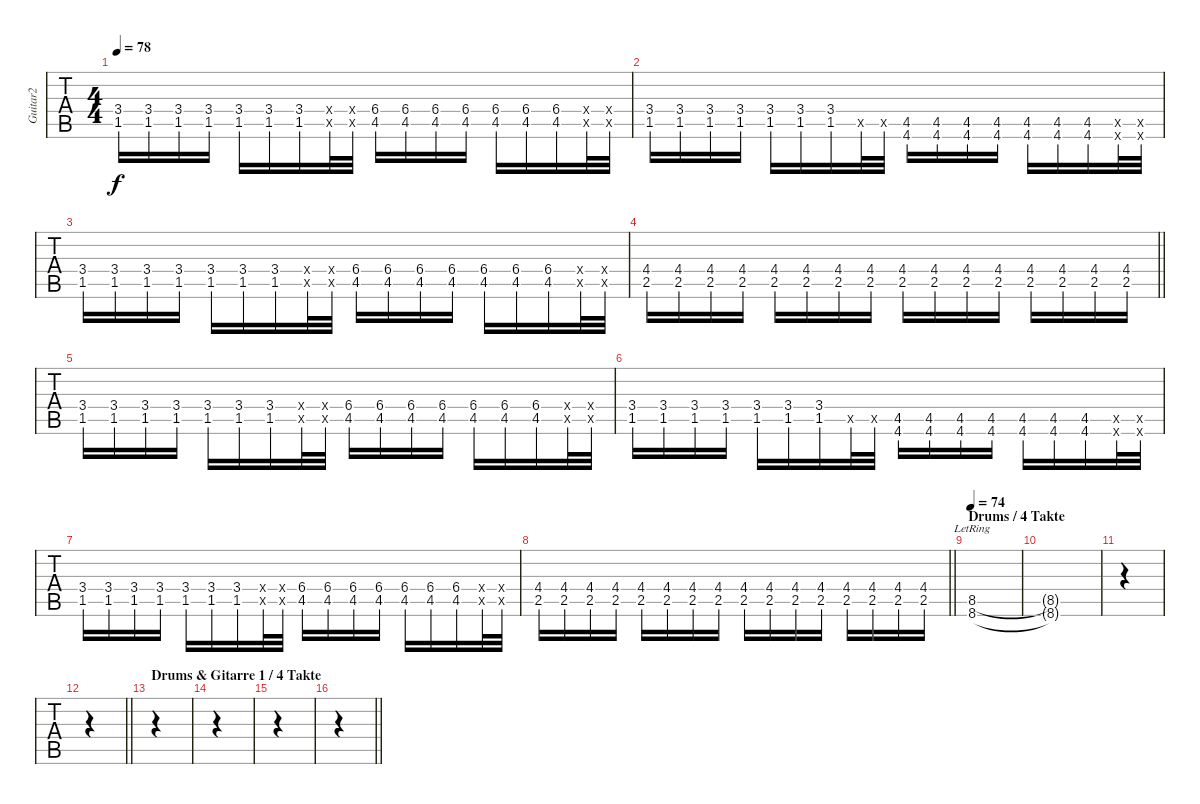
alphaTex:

\track ("Guitar2" "Guitar2") {instrument distortionguitar}
\staff {tabs}
\tuning (E4 B3 G3 D3 A2 D2) {hide}
\ts (4 4)
\tempo 78
\clef g2
\ks c
(3.4 1.5).16{dy f} (3.4 1.5).16 (3.4 1.5).16 (3.4 1.5).16 (3.4 1.5).16 (3.4 1.5).16 (3.4 1.5).16 (0.4{x} 1.5{x}).32 (6.4{x} 4.5{x}).32 (6.4 4.5).16 (6.4 4.5).16 (6.4 4.5).16 (6.4 4.5).16 (6.4 4.5).16 (6.4 4.5).16 (6.4 4.5).16 (0.4{x} 0.5{x}).32 (0.4{x} 0.5{x}).32 |
(3.4 1.5).16 (3.4 1.5).16 (3.4 1.5).16 (3.4 1.5).16 (3.4 1.5).16 (3.4 1.5).16 (3.4 1.5).16 1.5{x}.32 0.5{x}.32 (4.5 4.6).16 (4.5 4.6).16 (4.5 4.6).16 (4.5 4.6).16 (4.5 4.6).16 (4.5 4.6).16 (4.5 4.6).16 (4.5{x} 4.6{x}).32 (0.5{x} 0.6{x}).32 |
(3.4 1.5).16 (3.4 1.5).16 (3.4 1.5).16 (3.4 1.5).16 (3.4 1.5).16 (3.4 1.5).16 (3.4 1.5).16 (0.4{x} 0.5{x}).32 (0.4{x} 0.5{x}).32 (6.4 4.5).16 (6.4 4.5).16 (6.4 4.5).16 (6.4 4.5).16 (6.4 4.5).16 (6.4 4.5).16 (6.4 4.5).16 (0.4{x} 0.5{x}).32 (0.4{x} 0.5{x}).32 |
\barLineRight lightlight
(4.4 2.5).16 (4.4 2.5).16 (4.4 2.5).16 (4.4 2.5).16 (4.4 2.5).16 (4.4 2.5).16 (4.4 2.5).16 (4.4 2.5).16 (4.4 2.5).16 (4.4 2.5).16 (4.4 2.5).16 (4.4 2.5).16 (4.4 2.5).16 (4.4 2.5).16 (4.4 2.5).16 (4.4 2.5).16 |
(3.4 1.5).16 (3.4 1.5).16 (3.4 1.5).16 (3.4 1.5).16 (3.4 1.5).16 (3.4 1.5).16 (3.4 1.5).16 (0.4{x} 1.5{x}).32 (6.4{x} 4.5{x}).32 (6.4 4.5).16 (6.4 4.5).16 (6.4 4.5).16 (6.4 4.5).16 (6.4 4.5).16 (6.4 4.5).16 (6.4 4.5).16 (0.4{x} 0.5{x}).32 (0.4{x} 0.5{x}).32 |
(3.4 1.5).16 (3.4 1.5).16 (3.4 1.5).16 (3.4 1.5).16 (3.4 1.5).16 (3.4 1.5).16 (3.4 1.5).16 1.5{x}.32 0.5{x}.32 (4.5 4.6).16 (4.5 4.6).16 (4.5 4.6).16 (4.5 4.6).16 (4.5 4.6).16 (4.5 4.6).16 (4.5 4.6).16 (4.5{x} 4.6{x}).32 (0.5{x} 0.6{x}).32 |
(3.4 1.5).16 (3.4 1.5).16 (3.4 1.5).16 (3.4 1.5).16 (3.4 1.5).16 (3.4 1.5).16 (3.4 1.5).16 (0.4{x} 0.5{x}).32 (0.4{x} 0.5{x}).32 (6.4 4.5).16 (6.4 4.5).16 (6.4 4.5).16 (6.4 4.5).16 (6.4 4.5).16 (6.4 4.5).16 (6.4 4.5).16 (0.4{x} 0.5{x}).32 (0.4{x} 0.5{x}).32 |
\barLineRight lightlight
(4.4 2.5).16 (4.4 2.5).16 (4.4 2.5).16 (4.4 2.5).16 (4.4 2.5).16 (4.4 2.5).16 (4.4 2.5).16 (4.4 2.5).16 (4.4 2.5).16 (4.4 2.5).16 (4.4 2.5).16 (4.4 2.5).16 (4.4 2.5).16 (4.4 2.5).16 (4.4 2.5).16 (4.4 2.5).16 |
\section ("" "Drums / 4 Takte")
\tempo 74
(8.5 8.6{lr}).1 |
(8.5{t} 8.6{t}).1 |
|
\barLineRight lightlight
|
\section ("" "Drums & Gitarre 1 / 4 Takte")
|
|
|
\barLineRight lightlight
